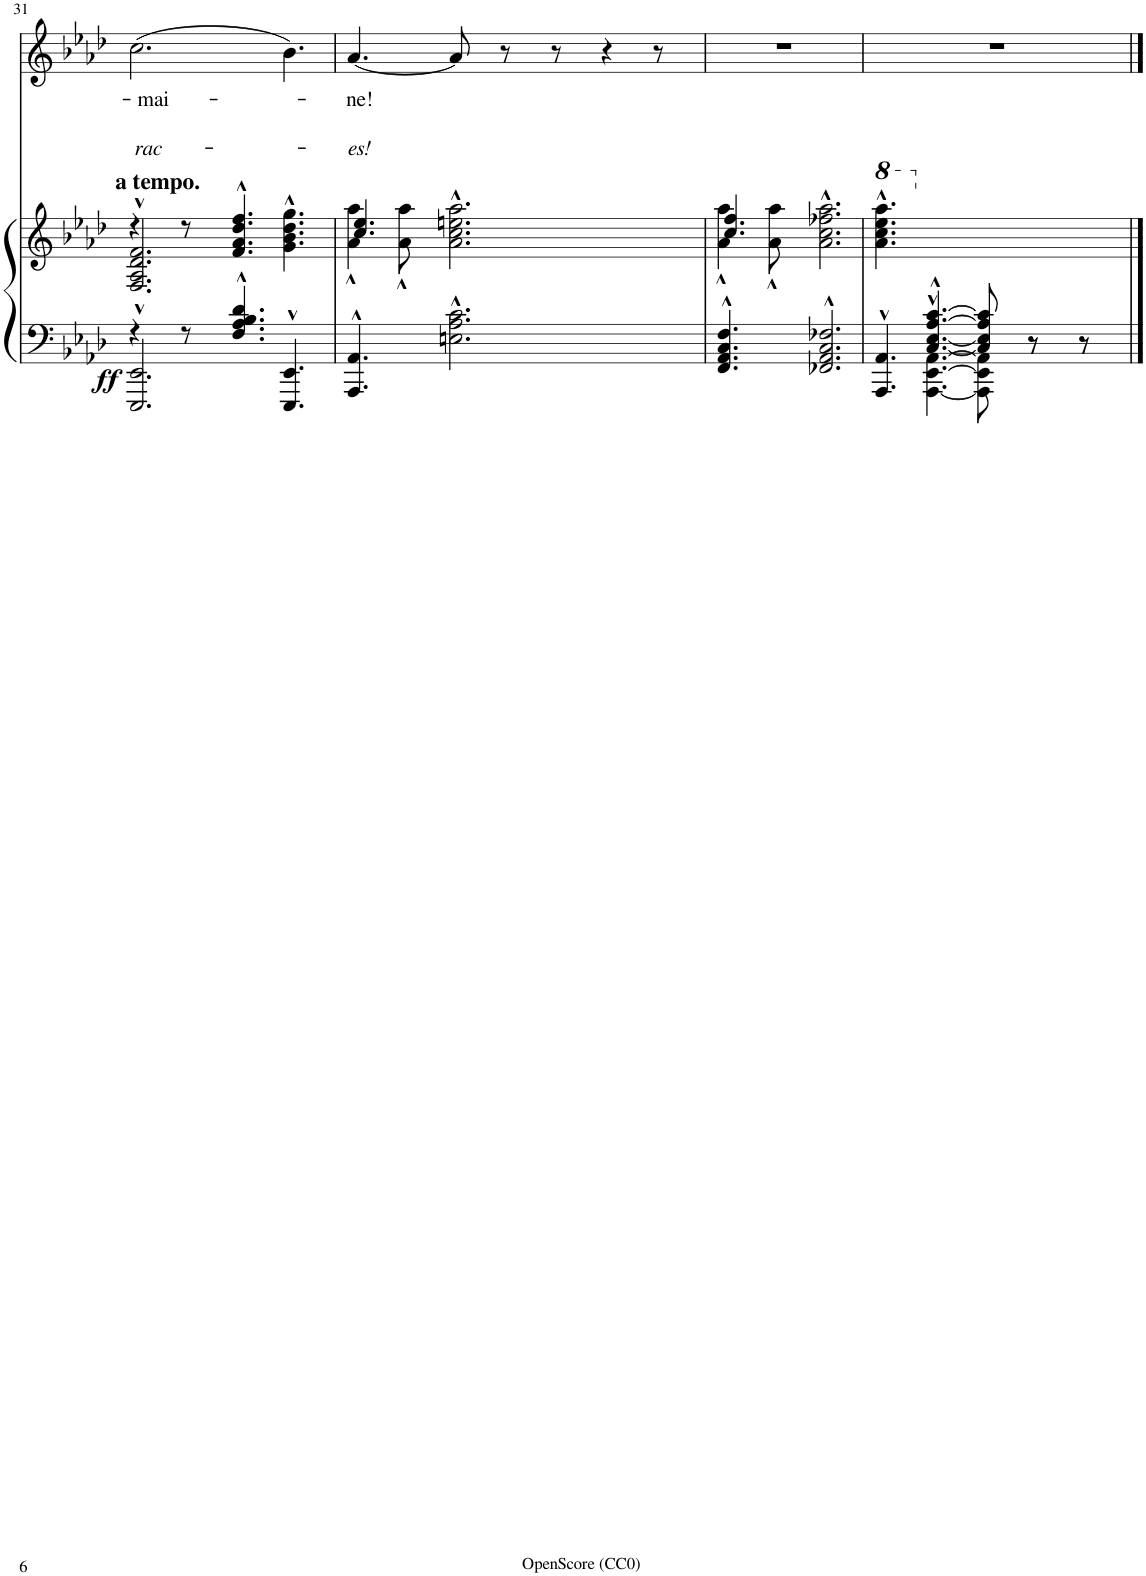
**kern	**kern	**dynam	**kern	**text	**text
*part2	*part2	*part2	*part1	*part1	*part1
*staff3	*staff2	*staff2/3	*staff1	*staff1	*staff1
*I"Piano	*	*	*I"Voice	*	*
*I'Pno	*	*	*	*	*
!!LO:PB:g=z
*clefF4	*clefG2	*	*clefG2	*	*
*k[b-e-a-d-]	*k[b-e-a-d-]	*	*k[b-e-a-d-]	*	*
*M9/8	*M9/8	*	*M9/8	*	*
=31	=31	=31	=31	=31	=31
*^	*^	*	*	*	*
!	!	!	!	!	!LO:TX:b:B:t=a tempo.	!	!
!	!	!	!	!LO:DY:b=2	!	!LO:LY:b	!LO:LY:b
4r	2.EEE-/^^ 2.EE-/^^	4r	2.F/^^ 2.A-/^^ 2.d-/^^ 2.f/^^	ff	(2.cc\	-mai-	rac-
8r	.	8r	.	.	.	.	.
4.F/^^ 4.A-/^^ 4.B-/^^ 4.d-/^^	.	4.f/^^ 4.a-/^^ 4.dd-/^^ 4.ff/^^	.	.	.	.	.
4.EEE-/^^ 4.EE-/^^	4.ryy	4.g\^^ 4.b-\^^ 4.dd-\^^ 4.gg\^^	4.ryy	.	4.b-\)	.	.
=32	=32	=32	=32	=32	=32	=32	=32
!	!	!	!	!	!	!LO:LY:b	!LO:LY:b
*v	*v	*	*	*	*	*	*
4.AAA-/^^ 4.AA-/^^	4a-\^^ 4aa-\^^	4.cc/ 4.ee-/	.	[4.a-/	-ne!	-es!
.	8a-\^^ 8aa-\^^	.	.	.	.	.
2.En\^^ 2.A-\^^ 2.c\^^	2.a-\^^ 2.cc\^^ 2.een\^^ 2.aa-\^^	2.ryy	.	8a-/]	.	.
.	.	.	.	8r	.	.
.	.	.	.	8r	.	.
.	.	.	.	4r	.	.
.	.	.	.	8r	.	.
=33	=33	=33	=33	=33	=33	=33
4.FF/^^ 4.AA-/^^ 4.C/^^ 4.F/^^	4a-\^^ 4aa-\^^	4.cc/ 4.ff/	.	8%9r	.	.
.	8a-\^^ 8aa-\^^	.	.	.	.	.
2.FF-X/^^ 2.AA-/^^ 2.C/^^ 2.F-X/^^	2.a-\^^ 2.cc\^^ 2.ff-X\^^ 2.aa-\^^	2.ryy	.	.	.	.
*	*v	*v	*	*	*	*
=34	=34	=34	=34	=34	=34
*^	*	*	*	*	*
*	*	*8va	*	*	*	*
4.ryy	4.AAA-/^^ 4.AA-/^^	4.aa-\^^ 4.ccc\^^ 4.eee-\^^ 4.aaa-\^^	.	8%9r	.	.
*	*	*X8va	*	*	*	*
[4.C/^^ [4.E-/^^ [4.A-/^^ [4.c/^^	[4.AAA-\^^ [4.EE-\^^ [4.AA-\^^	2ryy	.	.	.	.
8C/] 8E-/] 8A-/] 8c/]	8AAA-\] 8EE-\] 8AA-\]	.	.	.	.	.
4ryy	8r	8r	.	.	.	.
.	8r	8r	.	.	.	.
*v	*v	*	*	*	*	*
==	==	==	==	==	==
*-	*-	*-	*-	*-	*-
